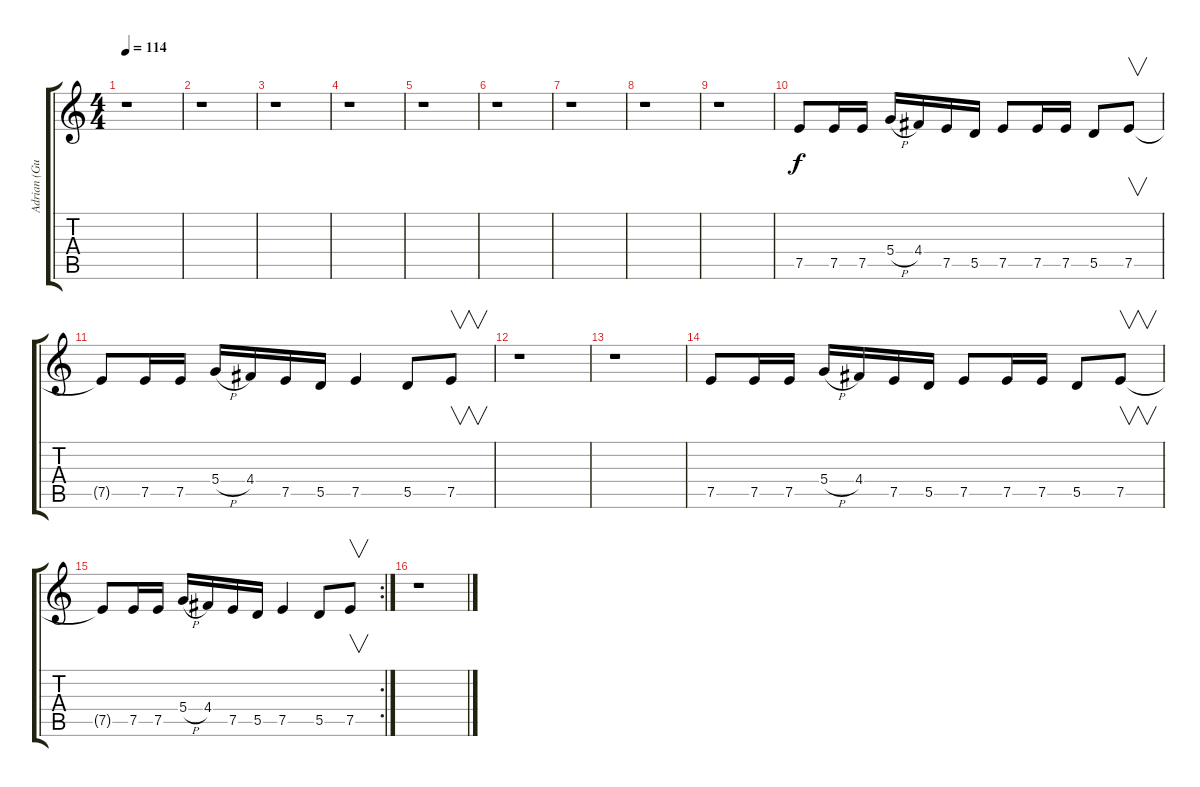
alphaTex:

\track ("Adrian (Guitar 2)" "Adrian (Gu") {instrument distortionguitar}
\staff {score tabs}
\tuning (E4 B3 G3 D3 A2 E2) {hide}
\ts (4 4)
\tempo 114
\clef g2
\ks c
r.1{dy f} |
r.1 |
r.1 |
r.1 |
r.1 |
r.1 |
r.1 |
r.1 |
r.1 |
7.5.8 7.5.16 7.5.16 5.4{h}.16 4.4.16 7.5.16 5.5.16 7.5.8 7.5.16 7.5.16 5.5.8 7.5.8{v} |
7.5{t}.8 7.5.16 7.5.16 5.4{h}.16 4.4.16 7.5.16 5.5.16 7.5.4 5.5.8 7.5.8{v} |
r.1 |
r.1 |
7.5.8 7.5.16 7.5.16 5.4{h}.16 4.4.16 7.5.16 5.5.16 7.5.8 7.5.16 7.5.16 5.5.8 7.5.8{v} |
\rc 2
7.5{t}.8 7.5.16 7.5.16 5.4{h}.16 4.4.16 7.5.16 5.5.16 7.5.4 5.5.8 7.5.8{v} |
r.1
